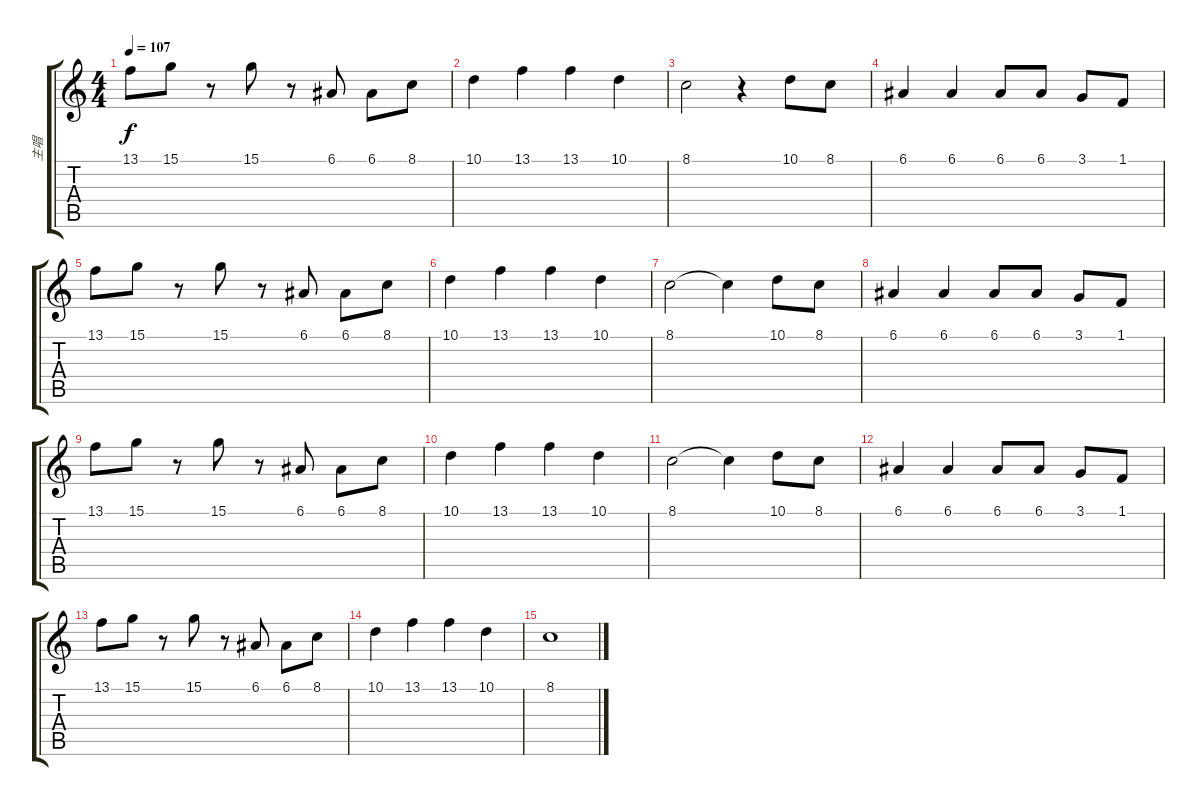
\track ("主唱" "主唱") {instrument violin}
\staff {score tabs}
\tuning (E4 B3 G3 D3 A2 E2) {hide}
\ts (4 4)
\tempo 107
\clef g2
\ks c
13.1.8{dy f} 15.1.8 r.8 15.1.8 r.8 6.1.8 6.1.8 8.1.8 |
10.1.4 13.1.4 13.1.4 10.1.4 |
8.1.2 r.4 10.1.8 8.1.8 |
6.1.4 6.1.4 6.1.8 6.1.8 3.1.8 1.1.8 |
13.1.8 15.1.8 r.8 15.1.8 r.8 6.1.8 6.1.8 8.1.8 |
10.1.4 13.1.4 13.1.4 10.1.4 |
8.1.2 8.1{t}.4 10.1.8 8.1.8 |
6.1.4 6.1.4 6.1.8 6.1.8 3.1.8 1.1.8 |
13.1.8 15.1.8 r.8 15.1.8 r.8 6.1.8 6.1.8 8.1.8 |
10.1.4 13.1.4 13.1.4 10.1.4 |
8.1.2 8.1{t}.4 10.1.8 8.1.8 |
6.1.4 6.1.4 6.1.8 6.1.8 3.1.8 1.1.8 |
13.1.8 15.1.8 r.8 15.1.8 r.8 6.1.8 6.1.8 8.1.8 |
10.1.4 13.1.4 13.1.4 10.1.4 |
8.1.1
